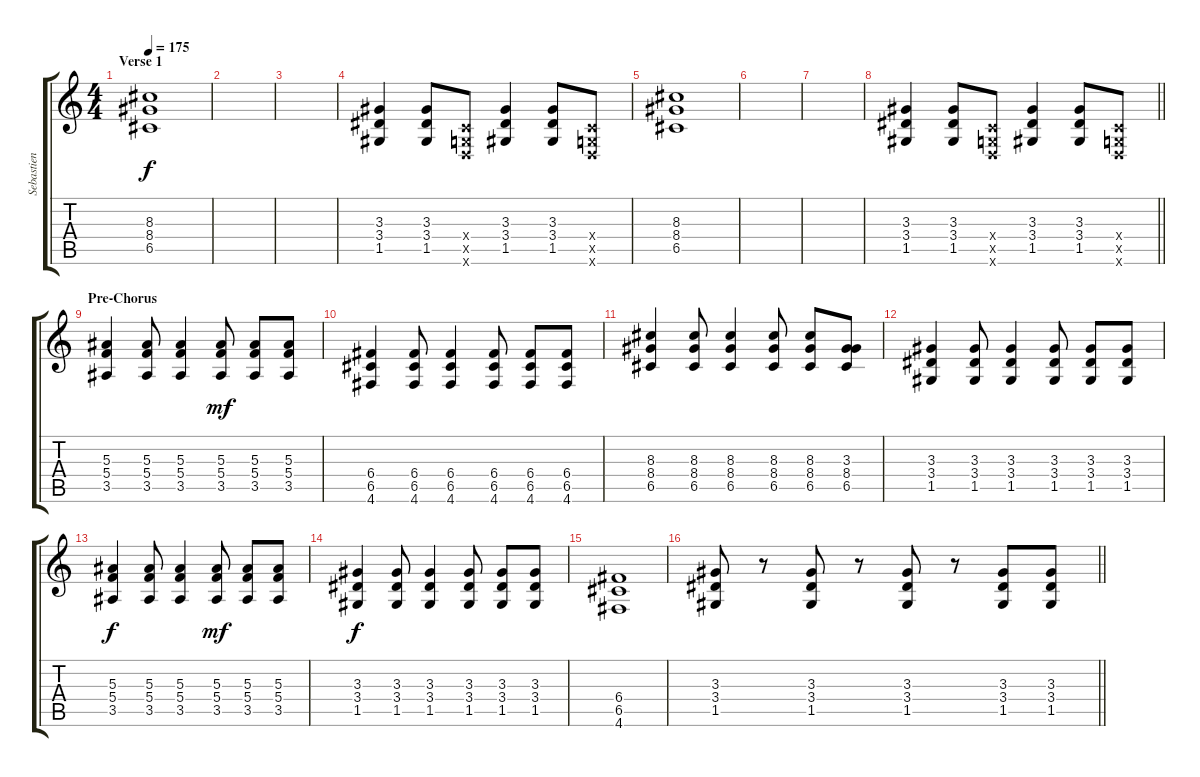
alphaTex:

\track ("Sebastien Lefebvre" "Sebastien ") {instrument overdrivenguitar}
\staff {score tabs}
\tuning (D4 A3 F3 C3 G2 D2) {hide}
\ts (4 4)
\section ("" "Verse 1")
\tempo 175
\clef g2
\ks c
(8.3 8.4 6.5).1{dy f} |
|
|
(3.3 3.4 1.5).4 (3.3 3.4 1.5).8 (0.4{x} 0.5{x} 0.6{x}).8 (3.3 3.4 1.5).4 (3.3 3.4 1.5).8 (0.4{x} 0.5{x} 0.6{x}).8 |
(8.3 8.4 6.5).1 |
|
|
\barLineRight lightlight
(3.3 3.4 1.5).4 (3.3 3.4 1.5).8 (0.4{x} 0.5{x} 0.6{x}).8 (3.3 3.4 1.5).4 (3.3 3.4 1.5).8 (0.4{x} 0.5{x} 0.6{x}).8 |
\section ("" "Pre-Chorus")
(5.3 5.4 3.5).4 (5.3 5.4 3.5).8 (5.3 5.4 3.5).4 (5.3 5.4 3.5).8{dy mf} (5.3 5.4 3.5).8 (5.3 5.4 3.5).8 |
(6.4 6.5 4.6).4 (6.4 6.5 4.6).8 (6.4 6.5 4.6).4 (6.4 6.5 4.6).8 (6.4 6.5 4.6).8 (6.4 6.5 4.6).8 |
(8.3 8.4 6.5).4 (8.3 8.4 6.5).8 (8.3 8.4 6.5).4 (8.3 8.4 6.5).8 (8.3 8.4 6.5).8 (3.3 8.4 6.5).8 |
(3.3 3.4 1.5).4 (3.3 3.4 1.5).8 (3.3 3.4 1.5).4 (3.3 3.4 1.5).8 (3.3 3.4 1.5).8 (3.3 3.4 1.5).8 |
(5.3 5.4 3.5).4{dy f} (5.3 5.4 3.5).8 (5.3 5.4 3.5).4 (5.3 5.4 3.5).8{dy mf} (5.3 5.4 3.5).8 (5.3 5.4 3.5).8 |
(3.3 3.4 1.5).4{dy f} (3.3 3.4 1.5).8 (3.3 3.4 1.5).4 (3.3 3.4 1.5).8 (3.3 3.4 1.5).8 (3.3 3.4 1.5).8 |
(6.4 6.5 4.6).1 |
\barLineRight lightlight
(3.3 3.4 1.5).8 r.8 (3.3 3.4 1.5).8 r.8 (3.3 3.4 1.5).8 r.8 (3.3 3.4 1.5).8 (3.3 3.4 1.5).8
